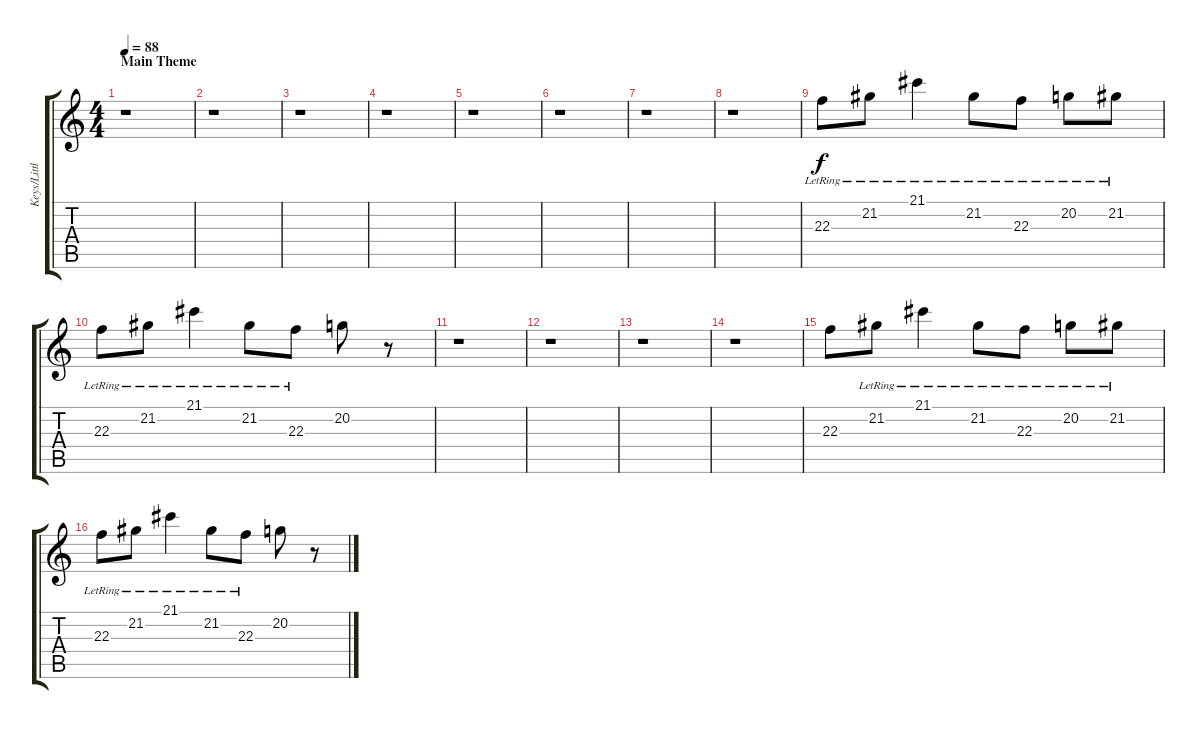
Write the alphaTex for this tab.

\track ("Keys/Little Piano" "Keys/Littl") {instrument celesta}
\staff {score tabs}
\tuning (E4 B3 G3 D3 A2 E2) {hide}
\ts (4 4)
\section ("" "Main Theme")
\tempo 88
\clef g2
\ks c
r.1{dy f instrument celesta} |
r.1 |
r.1 |
r.1 |
r.1 |
r.1 |
r.1 |
r.1 |
22.3{lr}.8 21.2{lr}.8 21.1{lr}.4 21.2{lr}.8 22.3{lr}.8 20.2{lr}.8 21.2{lr}.8 |
22.3{lr}.8 21.2{lr}.8 21.1{lr}.4 21.2{lr}.8 22.3{lr}.8 20.2.8 r.8 |
r.1 |
r.1 |
r.1 |
r.1 |
22.3.8 21.2{lr}.8 21.1{lr}.4 21.2{lr}.8 22.3{lr}.8 20.2{lr}.8 21.2{lr}.8 |
22.3{lr}.8 21.2{lr}.8 21.1{lr}.4 21.2{lr}.8 22.3{lr}.8 20.2.8 r.8
